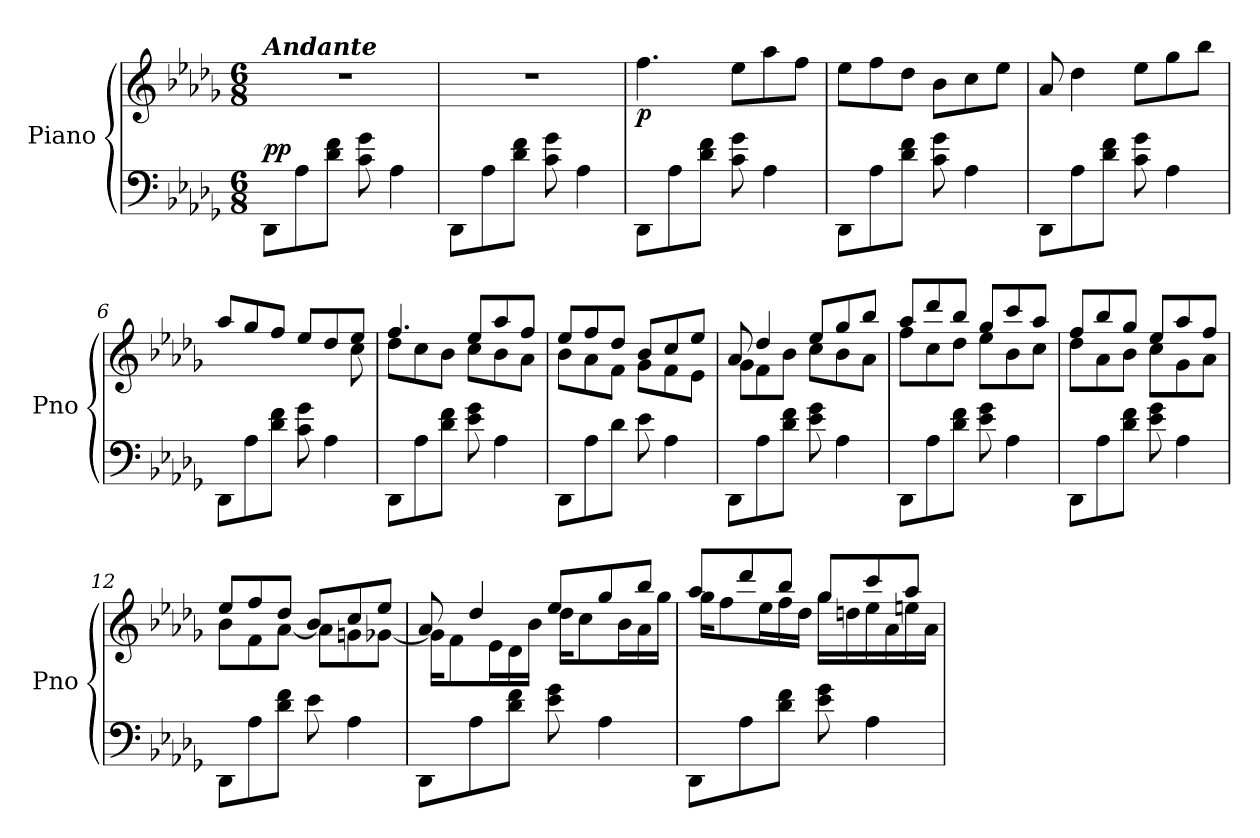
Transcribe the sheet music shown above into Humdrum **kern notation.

**kern	**kern	**dynam
*part1	*part1	*part1
*staff2	*staff1	*staff1/2
*I"Piano	*	*
*I'Pno	*	*
*clefF4	*clefG2	*
*k[b-e-a-d-g-]	*k[b-e-a-d-g-]	*
*M6/8	*M6/8	*
=1	=1	=1
!	!LO:TX:a:Bi:t=Andante	!
!	!	!LO:DY:a=2
8DD-\L	2.r	pp
8A-\	.	.
8d-\ 8f\J	.	.
8c\ 8g-\	.	.
4A-\	.	.
=2	=2	=2
8DD-\L	2.r	.
8A-\	.	.
8d-\ 8f\J	.	.
8c\ 8g-\	.	.
4A-\	.	.
=3	=3	=3
!	!	!LO:DY:b
8DD-\L	4.ff\	p
8A-\	.	.
8d-\ 8f\J	.	.
8c\ 8g-\	8ee-\L	.
4A-\	8aa-\	.
.	8ff\J	.
=4	=4	=4
8DD-\L	8ee-\L	.
8A-\	8ff\	.
8d-\ 8f\J	8dd-\J	.
8c\ 8g-\	8b-\L	.
4A-\	8cc\	.
.	8ee-\J	.
=5	=5	=5
8DD-\L	8a-/	.
8A-\	4dd-\	.
8d-\ 8f\J	.	.
8c\ 8g-\	8ee-\L	.
4A-\	8gg-\	.
.	8bb-\J	.
!!LO:LB:g=z
=6	=6	=6
*	*^	*
8DD-\L	8aa-/L	4.ryy	.
8A-\	8gg-/	.	.
8d-\ 8f\J	8ff/J	.	.
8c\ 8g-\	8ee-/L	4ryy	.
4A-\	8dd-/	.	.
.	8ee-/J	8cc\	.
=7	=7	=7	=7
8DD-\L	4.ff/	8dd-\L	.
8A-\	.	8cc\	.
8d-\ 8f\J	.	8b-\J	.
8e-\ 8g-\	8ee-/L	8cc\L	.
4A-\	8aa-/	8b-\	.
.	8ff/J	8a-\J	.
=8	=8	=8	=8
8DD-\L	8ee-/L	8b-\L	.
8A-\	8ff/	8a-\	.
8d-\J	8dd-/J	8f\J	.
8e-\	8b-/L	8g-\L	.
4A-\	8cc/	8f\	.
.	8ee-/J	8e-\J	.
=9	=9	=9	=9
8DD-\L	8a-/	8g-\L	.
8A-\	4dd-/	8f\	.
8d-\ 8f\J	.	8b-\J	.
8e-\ 8g-\	8ee-/L	8cc\L	.
4A-\	8gg-/	8b-\	.
.	8bb-/J	8a-\J	.
=10	=10	=10	=10
8DD-\L	8aa-/L	8ff\L	.
8A-\	8ddd-/	8cc\	.
8d-\ 8f\J	8bb-/J	8dd-\J	.
8e-\ 8g-\	8gg-/L	8ee-\L	.
4A-\	8ccc/	8b-\	.
.	8aa-/J	8cc\J	.
!!LO:LB:g=z	!!
=11	=11	=11	=11
8DD-\L	8ff/L	8dd-\L	.
8A-\	8bb-/	8a-\	.
8d-\ 8f\J	8gg-/J	8b-\J	.
8e-\ 8g-\	8ee-/L	8cc\L	.
4A-\	8aa-/	8g-\	.
.	8ff/J	8a-\J	.
=12	=12	=12	=12
8DD-\L	8ee-/L	8b-\L	.
8A-\	8ff/	8f\	.
8d-\ 8f\J	8dd-/J	[8a-\J	.
8e-\	8b-/L	8a-\L]	.
4A-\	8cc/	8gn\	.
.	8ee-/J	[8g-X\J	.
=13	=13	=13	=13
8DD-\L	8a-/	16g-\KL]	.
.	.	8f\	.
8A-\	4dd-/	.	.
.	.	16e-\L	.
8d-\ 8f\J	.	16d-\	.
.	.	16b-\JJ	.
8e-\ 8g-\	8ee-/L	16dd-\KL	.
.	.	8cc\	.
4A-\	8gg-/	.	.
.	.	16b-\L	.
.	8bb-/J	16a-\	.
.	.	16gg-\JJ	.
=14	=14	=14	=14
8DD-\L	8aa-/L	16gg-\KL	.
.	.	8ff\	.
8A-\	8ddd-/	.	.
.	.	16ee-\L	.
8d-\ 8f\J	8bb-/J	16ff\	.
.	.	16dd-\JJ	.
8e-\ 8g-\	8gg-/L	16gg-\LL	.
.	.	16ddn\	.
4A-\	8ccc/	16ee-\	.
.	.	16a-\	.
.	8aa-/J	16een\	.
.	.	16a-\JJ	.
*	*v	*v	*
=	=	=
*-	*-	*-
